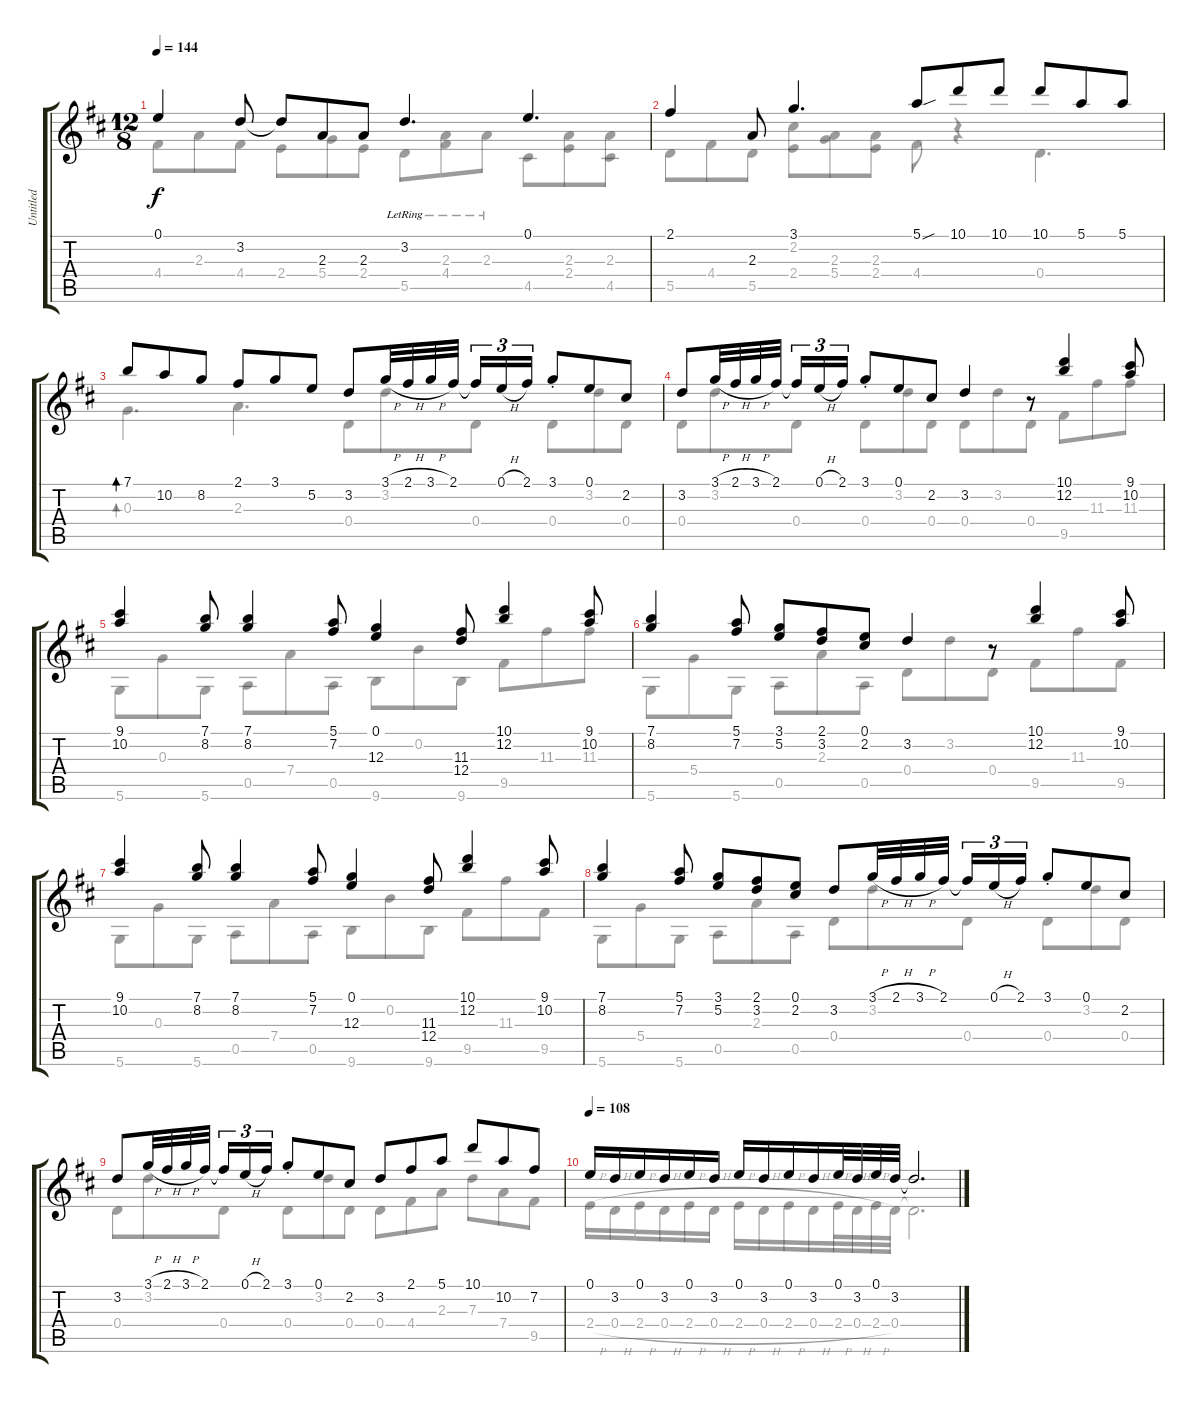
\track ("Untitled" "Untitled") {instrument acousticguitarnylon}
\staff {score tabs}
\tuning (E4 B3 G3 D3 A2 D2) {hide}
\voice
\ts (12 8)
\tempo 144
\clef g2
\ks d
0.1.4{dy f} 3.2.8 3.2{t}.8 2.3.8 2.3.8 3.2{lr}.4{d} 0.1.4{d} |
2.1.4 2.3.8 3.1.4{d} 5.1{sou}.8 10.1.8 10.1.8 10.1.8 5.1.8 5.1.8 |
7.1.8{bd 30} 10.2.8 8.2.8 2.1.8 3.1.8 5.2.8 3.2.8 3.1{h}.32 2.1{h}.32 3.1{h}.32 2.1.32{beam splitsecondary} 2.1{t}.16{tu (3 2)} 0.1{h}.16{tu (3 2)} 2.1.16{tu (3 2)} 3.1{st}.8 0.1.8 2.2.8 |
3.2.8 3.1{h}.32 2.1{h}.32 3.1{h}.32 2.1.32{beam splitsecondary} 2.1{t}.16{tu (3 2)} 0.1{h}.16{tu (3 2)} 2.1.16{tu (3 2)} 3.1{st}.8 0.1.8 2.2.8 3.2.4 r.8 (10.1 12.2).4 (9.1 10.2).8 |
(9.1 10.2).4 (7.1 8.2).8 (7.1 8.2).4 (5.1 7.2).8 (0.1 12.3).4 (11.3 12.4).8 (10.1 12.2).4 (9.1 10.2).8 |
(7.1 8.2).4 (5.1 7.2).8 (3.1 5.2).8 (2.1 3.2).8 (0.1 2.2).8 3.2.4 r.8 (10.1 12.2).4 (9.1 10.2).8 |
(9.1 10.2).4 (7.1 8.2).8 (7.1 8.2).4 (5.1 7.2).8 (0.1 12.3).4 (11.3 12.4).8 (10.1 12.2).4 (9.1 10.2).8 |
(7.1 8.2).4 (5.1 7.2).8 (3.1 5.2).8 (2.1 3.2).8 (0.1 2.2).8 3.2.8 3.1{h}.32 2.1{h}.32 3.1{h}.32 2.1.32{beam splitsecondary} 2.1{t}.16{tu (3 2)} 0.1{h}.16{tu (3 2)} 2.1.16{tu (3 2)} 3.1{st}.8 0.1.8 2.2.8 |
3.2.8 3.1{h}.32 2.1{h}.32 3.1{h}.32 2.1.32{beam splitsecondary} 2.1{t}.16{tu (3 2)} 0.1{h}.16{tu (3 2)} 2.1.16{tu (3 2)} 3.1{st}.8 0.1.8 2.2.8 3.2.8 2.1.8 5.1.8 10.1.8 10.2.8 7.2.8 |
\tempo 108
0.1.16 3.2.16 0.1.16 3.2.16 0.1.16 3.2.16 0.1.16 3.2.16 0.1.16 3.2.16 0.1.32 3.2.32 0.1.32 3.2.32 3.2{t}.2{d}
\voice
\clef g2
\ottava regular
\simile none
\ks d
4.4.8{dy f} 2.3.8 4.4.8 2.4.8 5.4.8 2.4.8 5.5{lr}.8 (2.3{lr} 4.4{lr}).8 2.3{lr}.8 4.5.8 (2.3 2.4).8 (2.3 4.5).8 |
5.5.8 4.4.8 5.5.8 (2.2 2.4).8 (2.3 5.4).8 (2.3 2.4).8 4.4.8 r.4 0.4.4{d} |
0.3.4{d bd 30} 2.3.4{d} 0.4.8 3.2.8 0.4.8 0.4.8 3.2.8 0.4.8 |
0.4.8 3.2.8 0.4.8 0.4.8 3.2.8 0.4.8 0.4.8 3.2.8 0.4.8 9.5.8 11.3.8 11.3.8 |
5.6.8 0.3.8 5.6.8 0.5.8 7.4.8 0.5.8 9.6.8 0.2.8 9.6.8 9.5.8 11.3.8 11.3.8 |
5.6.8 5.4.8 5.6.8 0.5.8 2.3.8 0.5.8 0.4.8 3.2.8 0.4.8 9.5.8 11.3.8 9.5.8 |
5.6.8 0.3.8 5.6.8 0.5.8 7.4.8 0.5.8 9.6.8 0.2.8 9.6.8 9.5.8 11.3.8 9.5.8 |
5.6.8 5.4.8 5.6.8 0.5.8 2.3.8 0.5.8 0.4.8 3.2.8 0.4.8 0.4.8 3.2.8 0.4.8 |
0.4.8 3.2.8 0.4.8 0.4.8 3.2.8 0.4.8 0.4.8 4.4.8 2.3.8 7.3.8 7.4.8 9.5.8 |
2.4{h}.16 0.4{h}.16 2.4{h}.16 0.4{h}.16 2.4{h}.16 0.4{h}.16 2.4{h}.16 0.4{h}.16 2.4{h}.16 0.4{h}.16 2.4{h}.32 0.4{h}.32 2.4{h}.32 0.4.32 0.4{t}.2{d}
